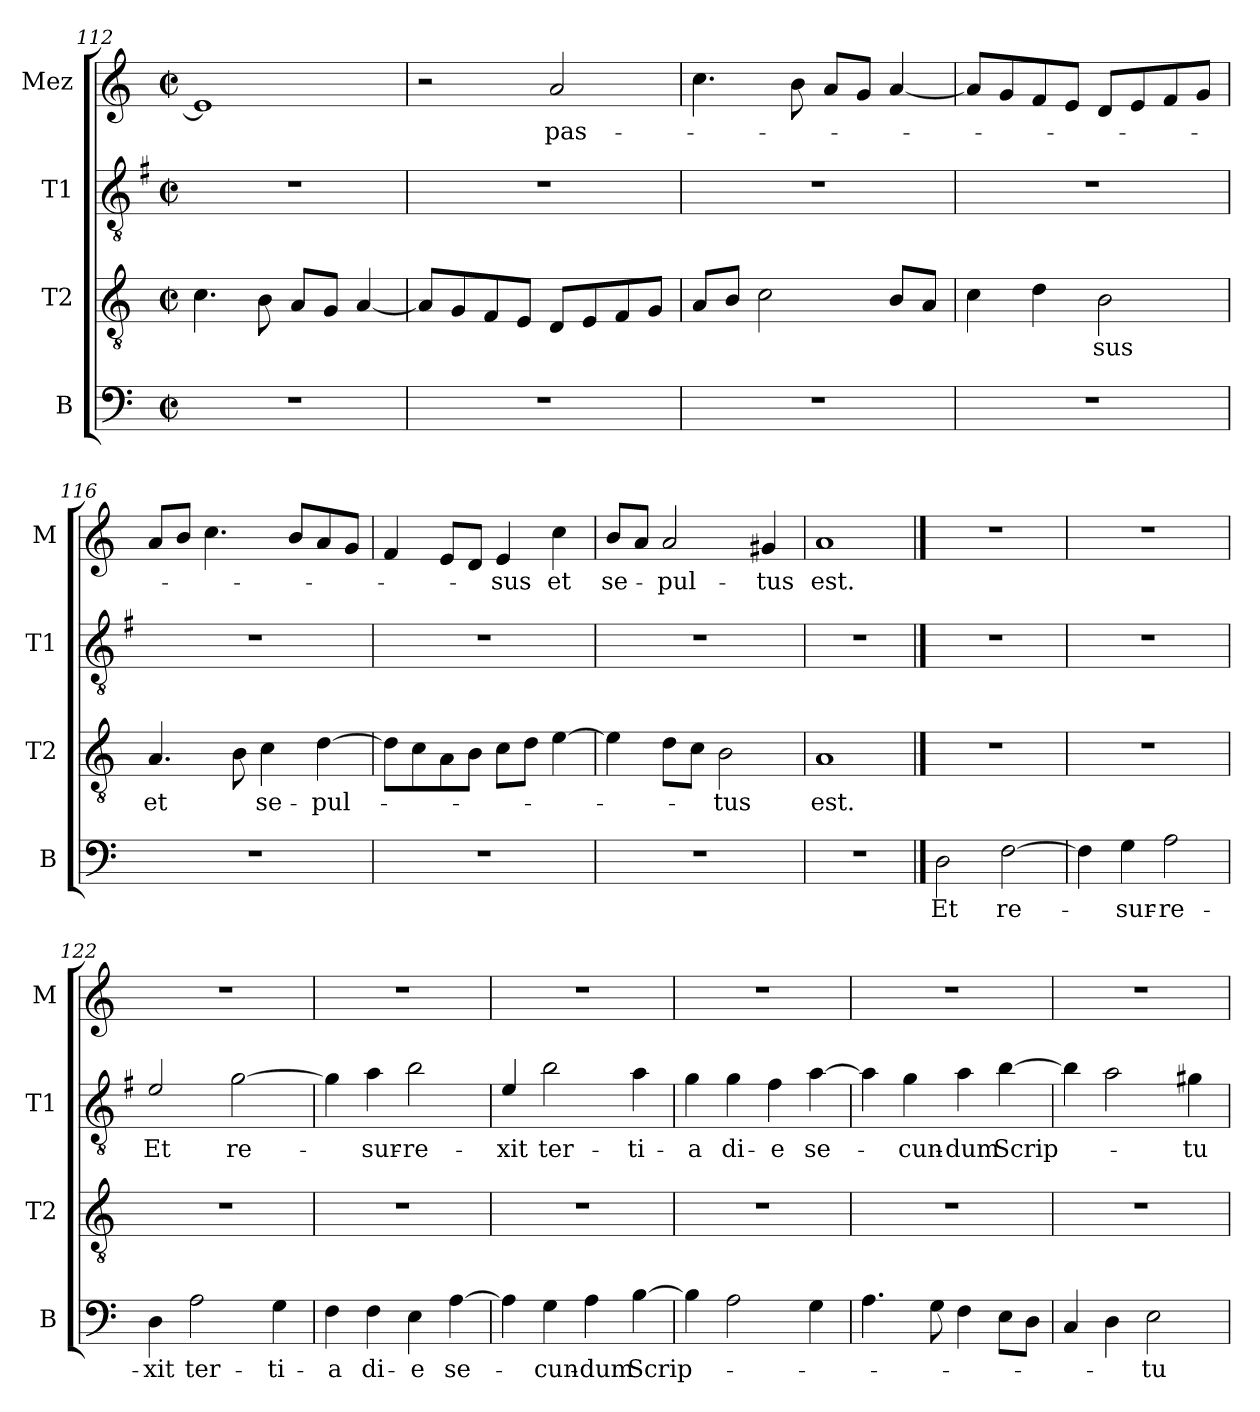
**kern	**text	**kern	**text	**kern	**text	**kern	**text
*part4	*part4	*part3	*part3	*part2	*part2	*part1	*part1
*staff4	*staff4	*staff3	*staff3	*staff2	*staff2	*staff1	*staff1
*I"B	*	*I"T2	*	*I"T1	*	*I"Mez	*
*I'B	*	*I'T2	*	*I'T1	*	*I'M	*
*clefF4	*	*clefGv2	*	*clefGv2	*	*clefG2	*
*	*	*	*	*ITrd4c7	*	*	*
*k[]	*	*k[]	*	*k[]	*	*k[]	*
*M2/2	*	*M2/2	*	*M2/2	*	*M2/2	*
*met(c|)	*	*met(c|)	*	*met(c|)	*	*met(c|)	*
=112	=112	=112	=112	=112	=112	=112	=112
1r	.	4.c\	.	1r	.	1e]	.
.	.	8B\	.	.	.	.	.
.	.	8A/L	.	.	.	.	.
.	.	8G/J	.	.	.	.	.
.	.	[4A/	.	.	.	.	.
=113	=113	=113	=113	=113	=113	=113	=113
1r	.	8A/L]	.	1r	.	2r	.
.	.	8G/	.	.	.	.	.
.	.	8F/	.	.	.	.	.
.	.	8E/J	.	.	.	.	.
!	!	!	!	!	!	!	!LO:LY:b
.	.	8D/L	.	.	.	2a/	pas-
.	.	8E/	.	.	.	.	.
.	.	8F/	.	.	.	.	.
.	.	8G/J	.	.	.	.	.
=114	=114	=114	=114	=114	=114	=114	=114
1r	.	8A/L	.	1r	.	4.cc\	.
.	.	8B/J	.	.	.	.	.
.	.	2c\	.	.	.	.	.
.	.	.	.	.	.	8b\	.
.	.	.	.	.	.	8a/L	.
.	.	.	.	.	.	8g/J	.
.	.	8B/L	.	.	.	[4a/	.
.	.	8A/J	.	.	.	.	.
!!LO:LB:g=z
=115	=115	=115	=115	=115	=115	=115	=115
1r	.	4c\	.	1r	.	8a/L]	.
.	.	.	.	.	.	8g/	.
.	.	4d\	.	.	.	8f/	.
.	.	.	.	.	.	8e/J	.
!	!	!	!LO:LY:b	!	!	!	!
.	.	2B\	-sus	.	.	8d/L	.
.	.	.	.	.	.	8e/	.
.	.	.	.	.	.	8f/	.
.	.	.	.	.	.	8g/J	.
=116	=116	=116	=116	=116	=116	=116	=116
!	!	!	!LO:LY:b	!	!	!	!
1r	.	4.A/	et	1r	.	8a/L	.
.	.	.	.	.	.	8b/J	.
.	.	.	.	.	.	4.cc\	.
.	.	8B\	.	.	.	.	.
!	!	!	!LO:LY:b	!	!	!	!
.	.	4c\	se-	.	.	.	.
.	.	.	.	.	.	8b/L	.
!	!	!	!LO:LY:b	!	!	!	!
.	.	[4d\	-pul-	.	.	8a/	.
.	.	.	.	.	.	8g/J	.
=117	=117	=117	=117	=117	=117	=117	=117
1r	.	8d\L]	.	1r	.	4f/	.
.	.	8c\	.	.	.	.	.
.	.	8A\	.	.	.	8e/L	.
.	.	8B\J	.	.	.	8d/J	.
!	!	!	!	!	!	!	!LO:LY:b
.	.	8c\L	.	.	.	4e/	sus
.	.	8d\J	.	.	.	.	.
!	!	!	!	!	!	!	!LO:LY:b
.	.	[4e\	.	.	.	4cc\	et
=118	=118	=118	=118	=118	=118	=118	=118
!	!	!	!	!	!	!	!LO:LY:b
1r	.	4e\]	.	1r	.	8b/L	se-
.	.	.	.	.	.	8a/J	.
!	!	!	!	!	!	!	!LO:LY:b
.	.	8d\L	.	.	.	2a/	-pul-
.	.	8c\J	.	.	.	.	.
!	!	!	!LO:LY:b	!	!	!	!
.	.	2B\	-tus	.	.	.	.
!	!	!	!	!	!	!	!LO:LY:b
.	.	.	.	.	.	4g#X/	-tus
=119	=119	=119	=119	=119	=119	=119	=119
!	!	!	!LO:LY:b	!	!	!	!LO:LY:b
1r	.	1A	est.	1r	.	1a	est.
==120	==120	==120	==120	==120	==120	==120	==120
!	!LO:LY:b	!	!	!	!	!	!
2D\	Et	1r	.	1r	.	1r	.
!	!LO:LY:b	!	!	!	!	!	!
[2F\	re-	.	.	.	.	.	.
=121	=121	=121	=121	=121	=121	=121	=121
4F\]	.	1r	.	1r	.	1r	.
!	!LO:LY:b	!	!	!	!	!	!
4G\	-sur-	.	.	.	.	.	.
!	!LO:LY:b	!	!	!	!	!	!
2A\	-re-	.	.	.	.	.	.
!!LO:PB:g=z
=122	=122	=122	=122	=122	=122	=122	=122
!	!LO:LY:b	!	!	!	!LO:LY:b	!	!
4D\	-xit	1r	.	2A/	Et	1r	.
!	!LO:LY:b	!	!	!	!	!	!
2A\	ter-	.	.	.	.	.	.
!	!	!	!	!	!LO:LY:b	!	!
.	.	.	.	[2c\	re-	.	.
!	!LO:LY:b	!	!	!	!	!	!
4G\	-ti-	.	.	.	.	.	.
=123	=123	=123	=123	=123	=123	=123	=123
!	!LO:LY:b	!	!	!	!	!	!
4F\	-a	1r	.	4c\]	.	1r	.
!	!LO:LY:b	!	!	!	!LO:LY:b	!	!
4F\	di-	.	.	4d\	-sur-	.	.
!	!LO:LY:b	!	!	!	!LO:LY:b	!	!
4E\	-e	.	.	2e\	-re-	.	.
!	!LO:LY:b	!	!	!	!	!	!
[4A\	se-	.	.	.	.	.	.
=124	=124	=124	=124	=124	=124	=124	=124
!	!	!	!	!	!LO:LY:b	!	!
4A\]	.	1r	.	4A/	-xit	1r	.
!	!LO:LY:b	!	!	!	!LO:LY:b	!	!
4G\	-cun-	.	.	2e\	ter-	.	.
!	!LO:LY:b	!	!	!	!	!	!
4A\	-dum	.	.	.	.	.	.
!	!LO:LY:b	!	!	!	!LO:LY:b	!	!
[4B\	Scrip-	.	.	4d\	-ti-	.	.
=125	=125	=125	=125	=125	=125	=125	=125
!	!	!	!	!	!LO:LY:b	!	!
4B\]	.	1r	.	4c\	-a	1r	.
!	!	!	!	!	!LO:LY:b	!	!
2A\	.	.	.	4c\	di-	.	.
!	!	!	!	!	!LO:LY:b	!	!
.	.	.	.	4B\	-e	.	.
!	!	!	!	!	!LO:LY:b	!	!
4G\	.	.	.	[4d\	se-	.	.
=126	=126	=126	=126	=126	=126	=126	=126
4.A\	.	1r	.	4d\]	.	1r	.
!	!	!	!	!	!LO:LY:b	!	!
.	.	.	.	4c\	-cun-	.	.
8G\	.	.	.	.	.	.	.
!	!	!	!	!	!LO:LY:b	!	!
4F\	.	.	.	4d\	-dum	.	.
!	!	!	!	!	!LO:LY:b	!	!
8E\L	.	.	.	[4e\	Scrip-	.	.
8D\J	.	.	.	.	.	.	.
=127	=127	=127	=127	=127	=127	=127	=127
4C/	.	1r	.	4e\]	.	1r	.
4D\	.	.	.	2d\	.	.	.
!	!LO:LY:b	!	!	!	!	!	!
2E\	-tu-	.	.	.	.	.	.
!	!	!	!	!	!LO:LY:b	!	!
.	.	.	.	4c#X\	-tu-	.	.
=	=	=	=	=	=	=	=
*-	*-	*-	*-	*-	*-	*-	*-
